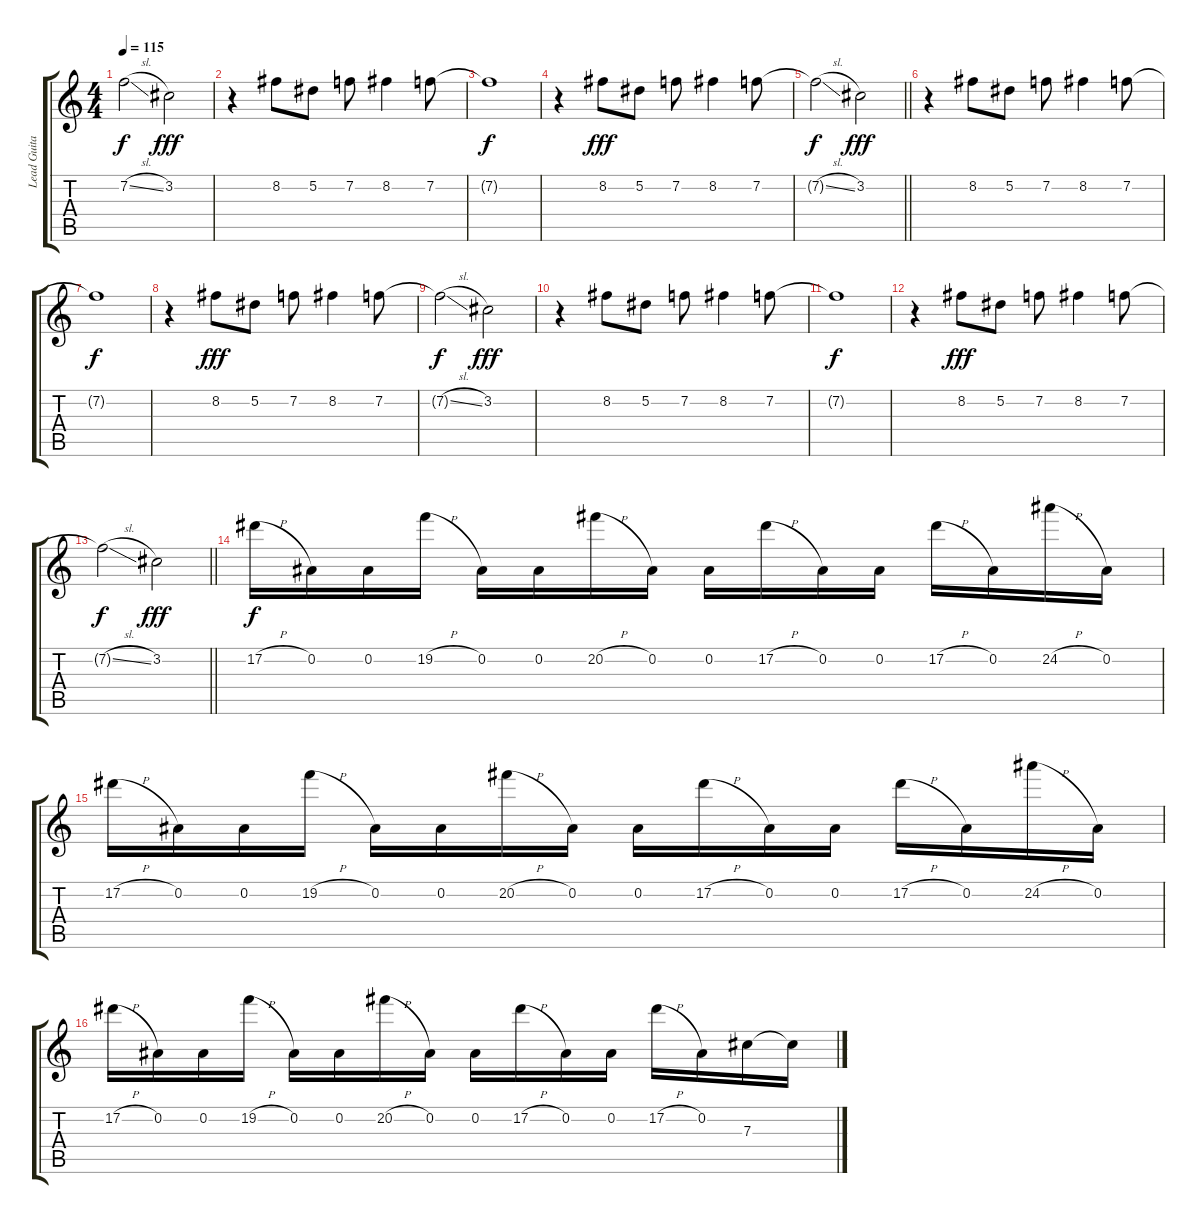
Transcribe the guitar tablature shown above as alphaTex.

\track ("Lead Guitar" "Lead Guita") {instrument distortionguitar}
\staff {score tabs}
\tuning (Eb4 Bb3 Gb3 Db3 Ab2 Db2) {hide}
\ts (4 4)
\tempo 115
\clef g2
\ks c
7.2{sl t}.2{dy f} 3.2.2{dy fff} |
r.4 8.2.8 5.2.8 7.2.8 8.2.4 7.2.8 |
7.2{t}.1{dy f} |
r.4 8.2.8{dy fff} 5.2.8 7.2.8 8.2.4 7.2.8 |
\barLineRight lightlight
7.2{sl t}.2{dy f} 3.2.2{dy fff} |
r.4 8.2.8 5.2.8 7.2.8 8.2.4 7.2.8 |
7.2{t}.1{dy f} |
r.4 8.2.8{dy fff} 5.2.8 7.2.8 8.2.4 7.2.8 |
7.2{sl t}.2{dy f} 3.2.2{dy fff} |
r.4 8.2.8 5.2.8 7.2.8 8.2.4 7.2.8 |
7.2{t}.1{dy f} |
r.4 8.2.8{dy fff} 5.2.8 7.2.8 8.2.4 7.2.8 |
\barLineRight lightlight
7.2{sl t}.2{dy f} 3.2.2{dy fff} |
17.2{h}.16{dy f} 0.2.16 0.2.16 19.2{h}.16 0.2.16 0.2.16 20.2{h}.16 0.2.16 0.2.16 17.2{h}.16 0.2.16 0.2.16 17.2{h}.16 0.2.16 24.2{h}.16 0.2.16 |
17.2{h}.16 0.2.16 0.2.16 19.2{h}.16 0.2.16 0.2.16 20.2{h}.16 0.2.16 0.2.16 17.2{h}.16 0.2.16 0.2.16 17.2{h}.16 0.2.16 24.2{h}.16 0.2.16 |
17.2{h}.16 0.2.16 0.2.16 19.2{h}.16 0.2.16 0.2.16 20.2{h}.16 0.2.16 0.2.16 17.2{h}.16 0.2.16 0.2.16 17.2{h}.16 0.2.16 7.3.16 7.3{t}.16
